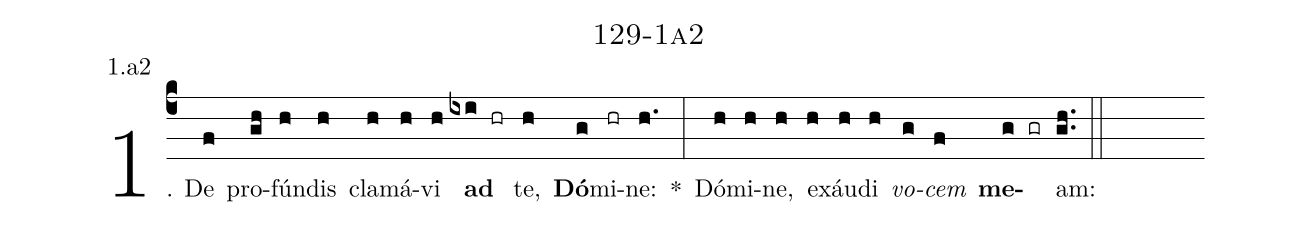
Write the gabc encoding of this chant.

name: 129-1a2;
annotation: 1.a2;
%%
(c4)1. De(f) pro(gh)fún(h)dis(h) cla(h)má(h)vi(h) <b>ad</b>(ixi hr) te,(h) <b>Dó</b>(g)mi(hr)ne:(h.) *(:) Dó(h)mi(h)ne,(h) ex(h)áu(h)di(h) <i>vo</i>(g)<i>cem</i>(f) <b>me</b>(g gr)am:(gh..) (::)
